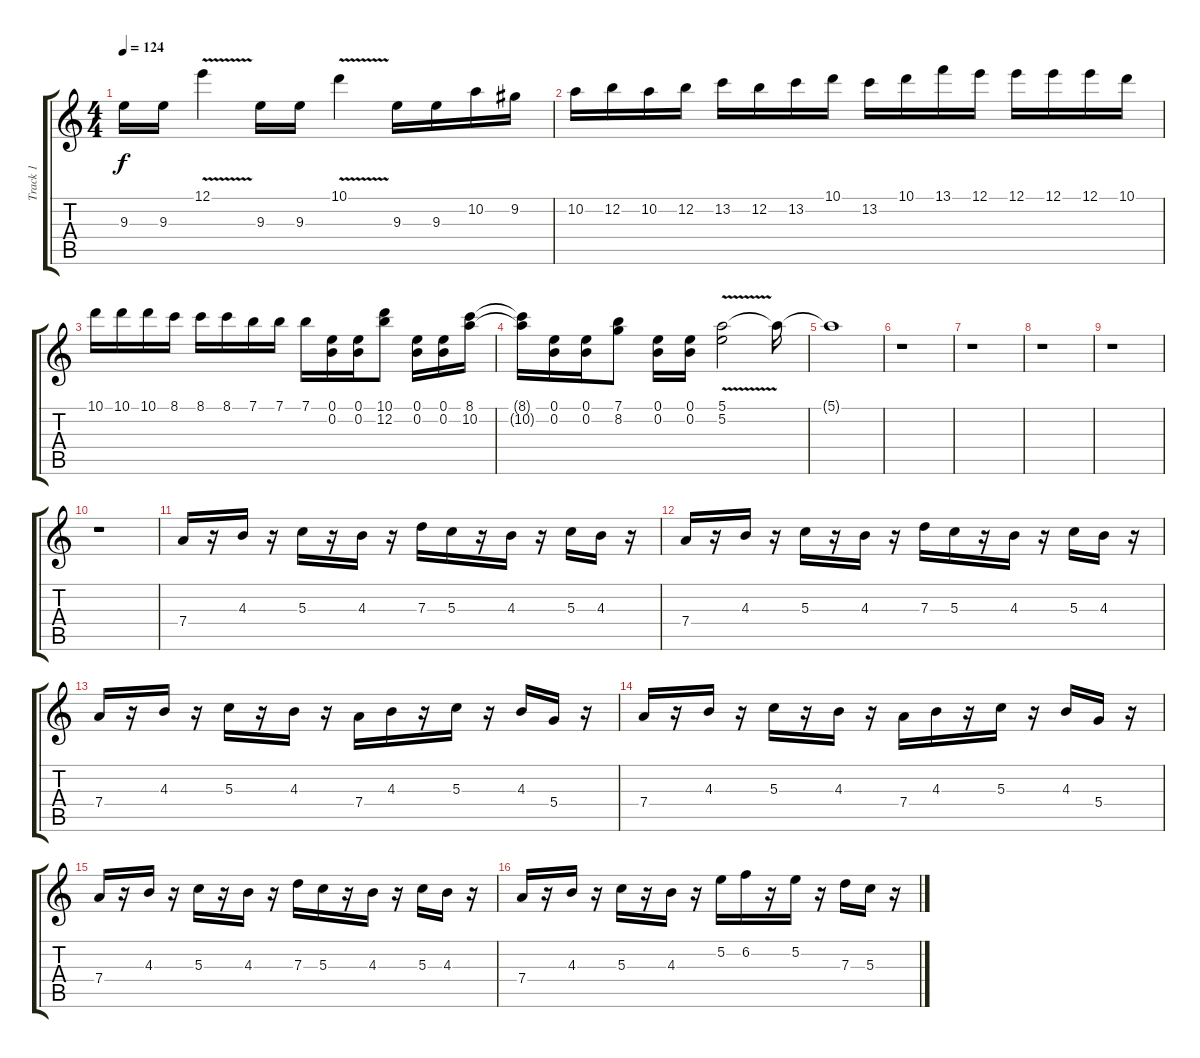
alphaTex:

\track ("Track 1" "Track 1") {instrument distortionguitar}
\staff {score tabs}
\tuning (E4 B3 G3 D3 A2 E2) {hide}
\ts (4 4)
\tempo 124
\clef g2
\ks c
9.3.16{dy f} 9.3.16 12.1{v}.4 9.3.16 9.3.16 10.1{v}.4 9.3.16 9.3.16 10.2.16 9.2.16 |
10.2.16 12.2.16 10.2.16 12.2.16 13.2.16 12.2.16 13.2.16 10.1.16 13.2.16 10.1.16 13.1.16 12.1.16 12.1.16 12.1.16 12.1.16 10.1.16 |
10.1.16 10.1.16 10.1.16 8.1.16 8.1.16 8.1.16 7.1.16 7.1.16 7.1.16 (0.1 0.2).16 (0.1 0.2).16 (10.1 12.2).8 (0.1 0.2).16 (0.1 0.2).16 (8.1 10.2).16 |
(8.1{t} 10.2{t}).16 (0.1 0.2).16 (0.1 0.2).16 (7.1 8.2).8 (0.1 0.2).16 (0.1 0.2).16 (5.1 5.2{v}).2 5.1{t}.16 |
5.1{t}.1 |
r.1 |
r.1 |
r.1 |
r.1 |
r.1 |
7.4.16 r.16 4.3.16 r.16 5.3.16 r.16 4.3.16 r.16 7.3.16 5.3.16 r.16 4.3.16 r.16 5.3.16 4.3.16 r.16 |
7.4.16 r.16 4.3.16 r.16 5.3.16 r.16 4.3.16 r.16 7.3.16 5.3.16 r.16 4.3.16 r.16 5.3.16 4.3.16 r.16 |
7.4.16 r.16 4.3.16 r.16 5.3.16 r.16 4.3.16 r.16 7.4.16 4.3.16 r.16 5.3.16 r.16 4.3.16 5.4.16 r.16 |
7.4.16 r.16 4.3.16 r.16 5.3.16 r.16 4.3.16 r.16 7.4.16 4.3.16 r.16 5.3.16 r.16 4.3.16 5.4.16 r.16 |
7.4.16 r.16 4.3.16 r.16 5.3.16 r.16 4.3.16 r.16 7.3.16 5.3.16 r.16 4.3.16 r.16 5.3.16 4.3.16 r.16 |
7.4.16 r.16 4.3.16 r.16 5.3.16 r.16 4.3.16 r.16 5.2.16 6.2.16 r.16 5.2.16 r.16 7.3.16 5.3.16 r.16
